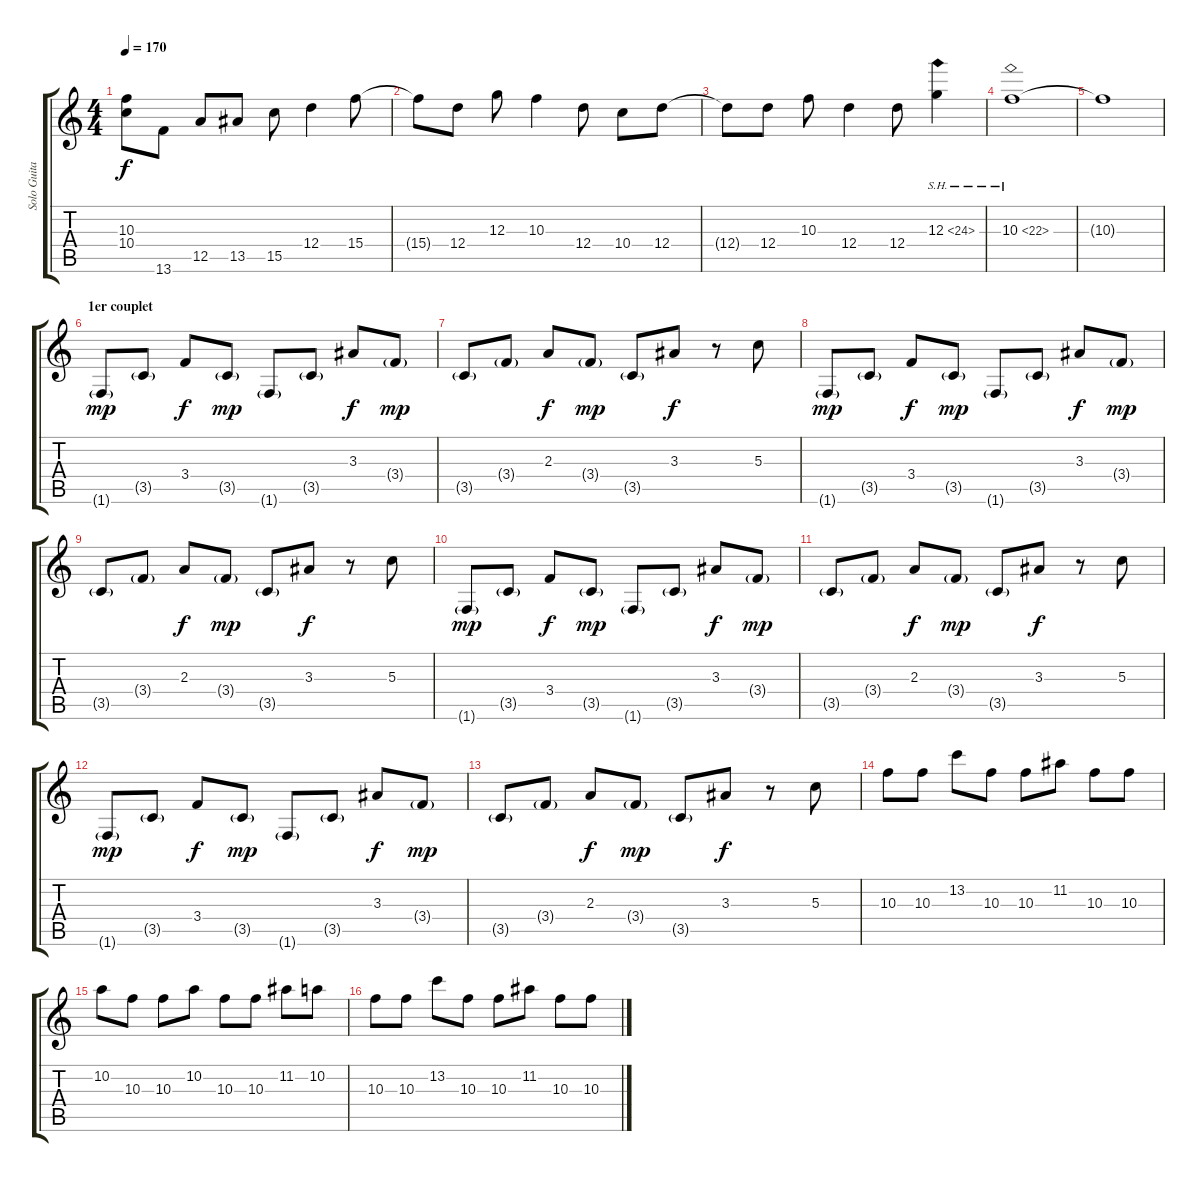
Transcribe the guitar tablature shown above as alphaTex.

\track ("Solo Guitar" "Solo Guita") {instrument distortionguitar}
\staff {score tabs}
\tuning (E4 B3 G3 D3 A2 E2) {hide}
\ts (4 4)
\tempo 170
\clef g2
\ks c
(10.3{t} 10.4{t}).8{dy f} 13.6.8 12.5.8 13.5.8 15.5.8 12.4.4 15.4.8 |
15.4{t}.8 12.4.8 12.3.8 10.3.4 12.4.8 10.4.8 12.4.8 |
12.4{t}.8 12.4.8 10.3.8 12.4.4 12.4.8 12.3{sh 12}.4 |
10.3{sh 12}.1 |
10.3{t}.1 |
\section ("" "1er couplet")
1.6{g}.8{dy mp} 3.5{g}.8 3.4.8{dy f} 3.5{g}.8{dy mp} 1.6{g}.8 3.5{g}.8 3.3.8{dy f} 3.4{g}.8{dy mp} |
3.5{g}.8 3.4{g}.8 2.3.8{dy f} 3.4{g}.8{dy mp} 3.5{g}.8 3.3.8{dy f} r.8 5.3.8 |
1.6{g}.8{dy mp} 3.5{g}.8 3.4.8{dy f} 3.5{g}.8{dy mp} 1.6{g}.8 3.5{g}.8 3.3.8{dy f} 3.4{g}.8{dy mp} |
3.5{g}.8 3.4{g}.8 2.3.8{dy f} 3.4{g}.8{dy mp} 3.5{g}.8 3.3.8{dy f} r.8 5.3.8 |
1.6{g}.8{dy mp} 3.5{g}.8 3.4.8{dy f} 3.5{g}.8{dy mp} 1.6{g}.8 3.5{g}.8 3.3.8{dy f} 3.4{g}.8{dy mp} |
3.5{g}.8 3.4{g}.8 2.3.8{dy f} 3.4{g}.8{dy mp} 3.5{g}.8 3.3.8{dy f} r.8 5.3.8 |
1.6{g}.8{dy mp} 3.5{g}.8 3.4.8{dy f} 3.5{g}.8{dy mp} 1.6{g}.8 3.5{g}.8 3.3.8{dy f} 3.4{g}.8{dy mp} |
3.5{g}.8 3.4{g}.8 2.3.8{dy f} 3.4{g}.8{dy mp} 3.5{g}.8 3.3.8{dy f} r.8 5.3.8 |
10.3.8 10.3.8 13.2.8 10.3.8 10.3.8 11.2.8 10.3.8 10.3.8 |
10.2.8 10.3.8 10.3.8 10.2.8 10.3.8 10.3.8 11.2.8 10.2.8 |
10.3.8 10.3.8 13.2.8 10.3.8 10.3.8 11.2.8 10.3.8 10.3.8
